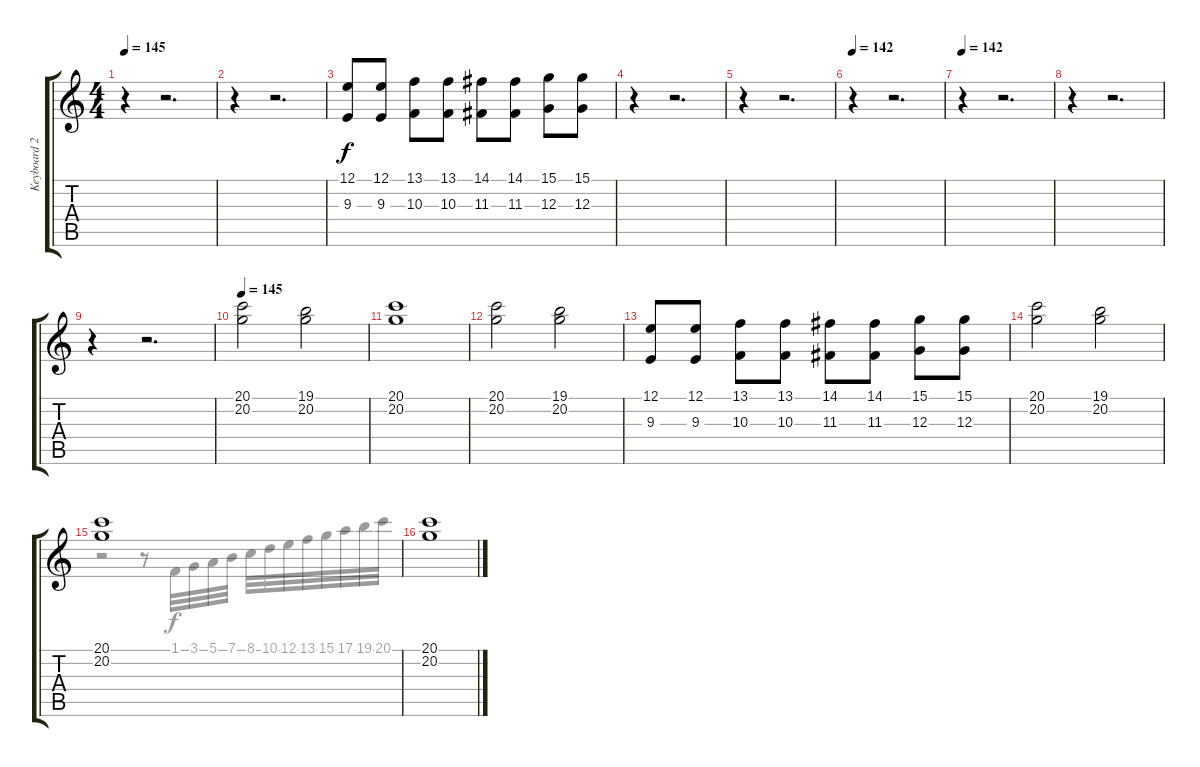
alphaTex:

\track ("Keyboard 2 : Kotobuki Tsumugi" "Keyboard 2") {instrument lead1square}
\staff {score tabs}
\tuning (E4 B3 G3 D3 A2 E2) {hide}
\voice
\ts (4 4)
\tempo 145
\clef g2
\ks c
r.4{dy f} r.2{d} |
r.4 r.2{d} |
(12.1 9.3).8 (12.1 9.3).8 (13.1 10.3).8 (13.1 10.3).8 (14.1 11.3).8 (14.1 11.3).8 (15.1 12.3).8 (15.1 12.3).8 |
r.4 r.2{d} |
r.4 r.2{d} |
\tempo 142
r.4 r.2{d} |
\tempo 142
r.4 r.2{d} |
r.4 r.2{d} |
r.4 r.2{d} |
\tempo 145
(20.1 20.2).2{volume 10} (19.1 20.2).2 |
(20.1 20.2).1 |
(20.1 20.2).2 (19.1 20.2).2 |
(12.1 9.3).8 (12.1 9.3).8 (13.1 10.3).8 (13.1 10.3).8 (14.1 11.3).8 (14.1 11.3).8 (15.1 12.3).8 (15.1 12.3).8 |
(20.1 20.2).2 (19.1 20.2).2 |
(20.1 20.2).1{volume 16} |
(20.1 20.2).1{volume 10}
\voice
\clef g2
\ottava regular
\simile none
\ks c
|
|
|
|
|
|
|
|
|
|
|
|
|
|
r.2 r.8 1.1.32 3.1.32 5.1.32 7.1.32 8.1.32 10.1.32 12.1.32 13.1.32 15.1.32 17.1.32 19.1.32 20.1.32 |
